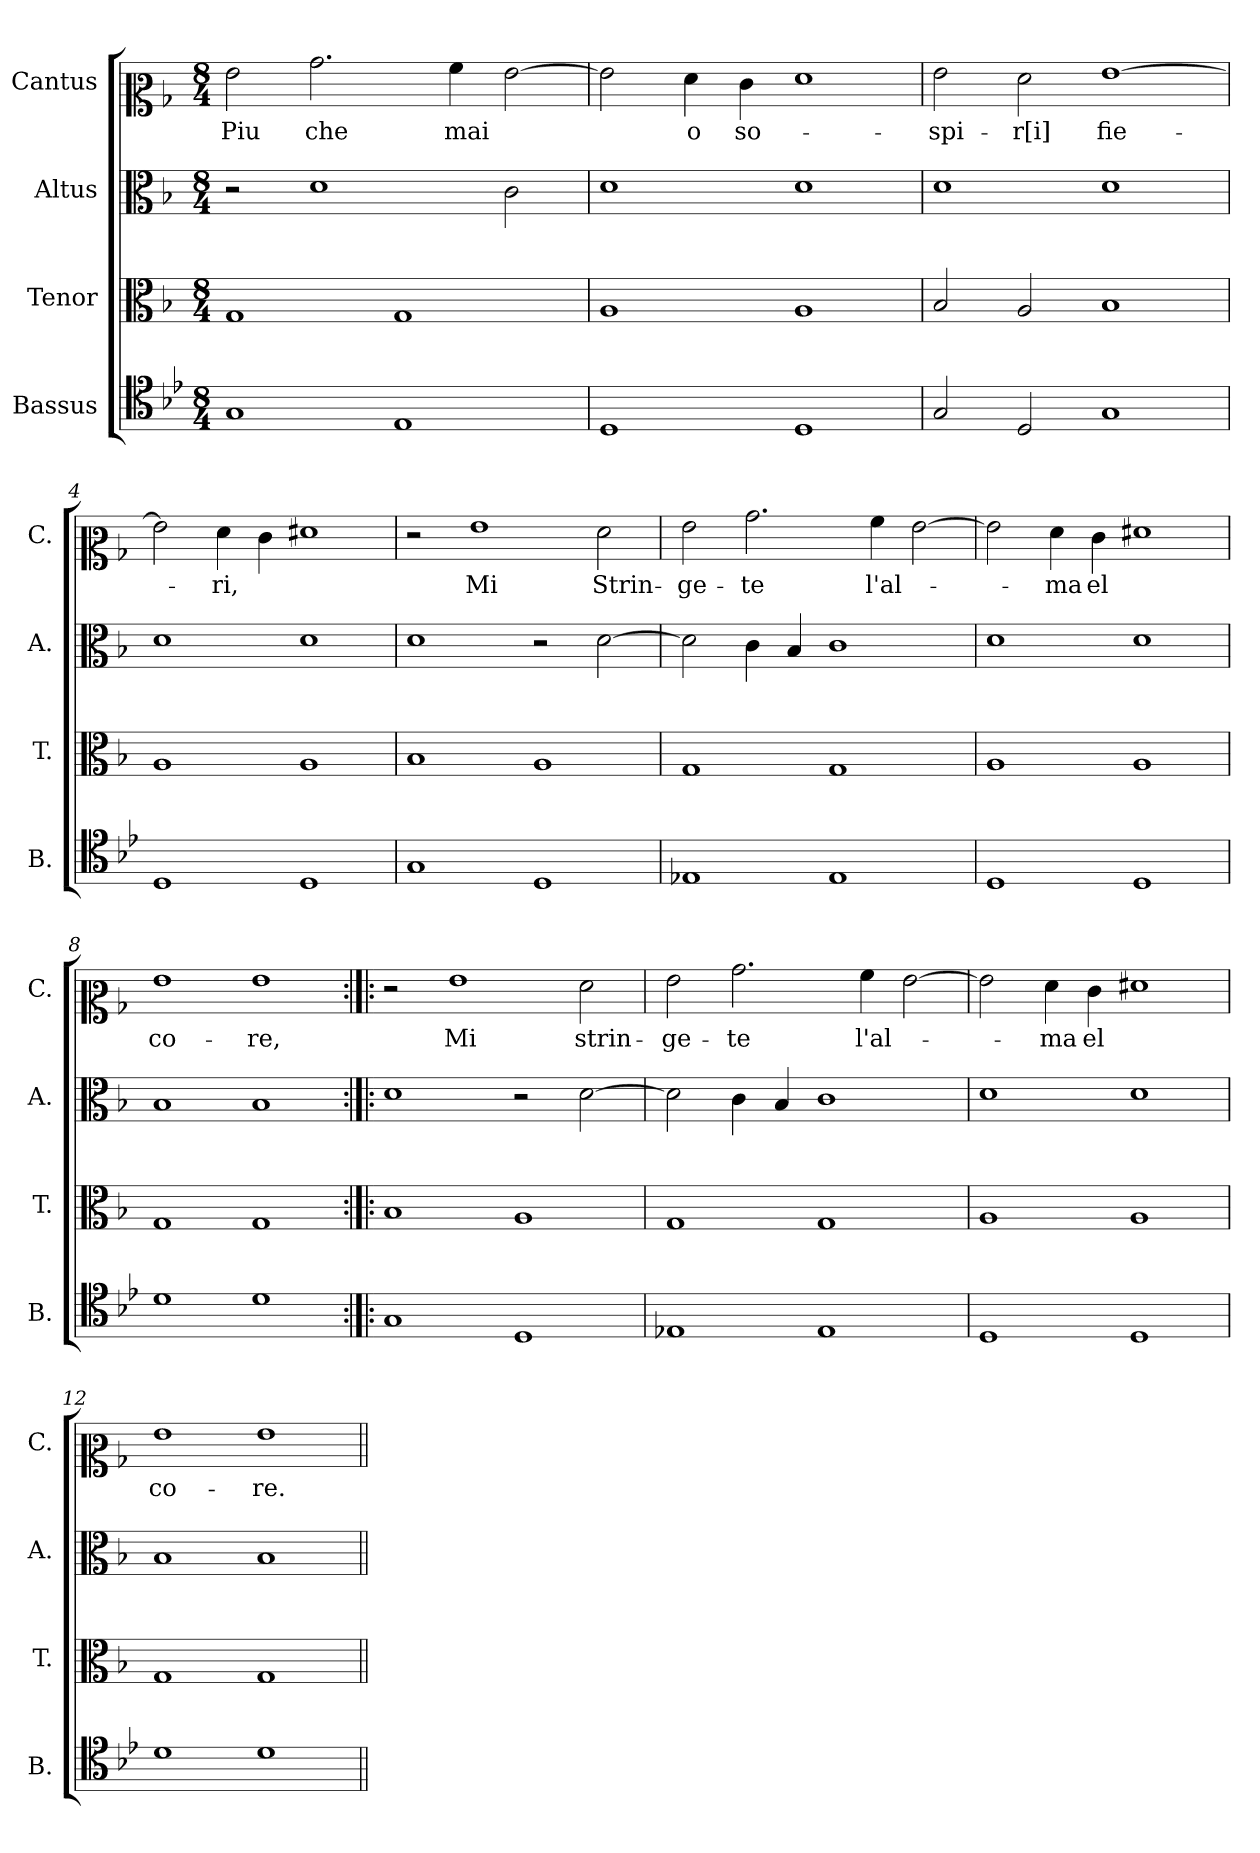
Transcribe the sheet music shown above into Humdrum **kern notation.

**kern	**kern	**kern	**kern	**text
*part4	*part3	*part2	*part1	*part1
*staff4	*staff3	*staff2	*staff1	*staff1
*I"Bassus	*I"Tenor	*I"Altus	*I"Cantus	*
*I'B.	*I'T.	*I'A.	*I'C.	*
*clefC4	*clefC3	*clefC3	*clefC2	*
*k[b-e-]	*k[b-]	*k[b-]	*k[b-]	*
*M8/4	*M8/4	*M8/4	*M8/4	*
=1	=1	=1	=1	=1
!	!	!	!	!LO:LY:b
1G	1G	2r	2g\	Piu
!	!	!	!	!LO:LY:b
.	.	1d	2.b-\	che
1E-	1G	.	.	.
!	!	!	!	!LO:LY:b
.	.	.	4a\	mai
.	.	2c\	[2g\	.
=2	=2	=2	=2	=2
1D	1A	1d	2g\]	.
!	!	!	!	!LO:LY:b
.	.	.	4f\	o
!	!	!	!	!LO:LY:b
.	.	.	4e\	so-
1D	1A	1d	1f	.
=3	=3	=3	=3	=3
!	!	!	!	!LO:LY:b
2G/	2B-/	1d	2g\	-spi-
!	!	!	!	!LO:LY:b
2D/	2A/	.	2f\	-r[i]
!	!	!	!	!LO:LY:b
1G	1B-	1d	[1g	fie-
=4	=4	=4	=4	=4
1D	1A	1d	2g\]	.
!	!	!	!	!LO:LY:b
.	.	.	4f\	-ri,
.	.	.	4e\	.
1D	1A	1d	1f#X	.
=5	=5	=5	=5	=5
1G	1B-	1d	2r	.
!	!	!	!	!LO:LY:b
.	.	.	1g	Mi
1D	1A	2r	.	.
!	!	!	!	!LO:LY:b
.	.	[2d\	2f\	Strin-
!!LO:LB:g=z
=6	=6	=6	=6	=6
!	!	!	!	!LO:LY:b
1E-X	1G	2d\]	2g\	-ge-
!	!	!	!	!LO:LY:b
.	.	4c\	2.b-\	-te
.	.	4B-/	.	.
1E-	1G	1c	.	.
!	!	!	!	!LO:LY:b
.	.	.	4a\	l'al-
.	.	.	[2g\	.
=7	=7	=7	=7	=7
1D	1A	1d	2g\]	.
!	!	!	!	!LO:LY:b
.	.	.	4f\	-ma
!	!	!	!	!LO:LY:b
.	.	.	4e\	el
1D	1A	1d	1f#X	.
=8	=8	=8	=8	=8
!	!	!	!	!LO:LY:b
1d	1G	1B-	1g	co-
!	!	!	!	!LO:LY:b
1d	1G	1B-	1g	-re,
=9:|!|:	=9:|!|:	=9:|!|:	=9:|!|:	=9:|!|:
1G	1B-	1d	2r	.
!	!	!	!	!LO:LY:b
.	.	.	1g	Mi
1D	1A	2r	.	.
!	!	!	!	!LO:LY:b
.	.	[2d\	2f\	strin-
=10	=10	=10	=10	=10
!	!	!	!	!LO:LY:b
1E-X	1G	2d\]	2g\	-ge-
!	!	!	!	!LO:LY:b
.	.	4c\	2.b-\	-te
.	.	4B-/	.	.
1E-	1G	1c	.	.
!	!	!	!	!LO:LY:b
.	.	.	4a\	l'al-
.	.	.	[2g\	.
!!LO:LB:g=z
=11	=11	=11	=11	=11
1D	1A	1d	2g\]	.
!	!	!	!	!LO:LY:b
.	.	.	4f\	-ma
!	!	!	!	!LO:LY:b
.	.	.	4e\	el
1D	1A	1d	1f#X	.
=12	=12	=12	=12	=12
!	!	!	!	!LO:LY:b
1d	1G	1B-	1g	co-
!	!	!	!	!LO:LY:b
1d	1G	1B-	1g	-re.
=||	=||	=||	=||	=||
*-	*-	*-	*-	*-
